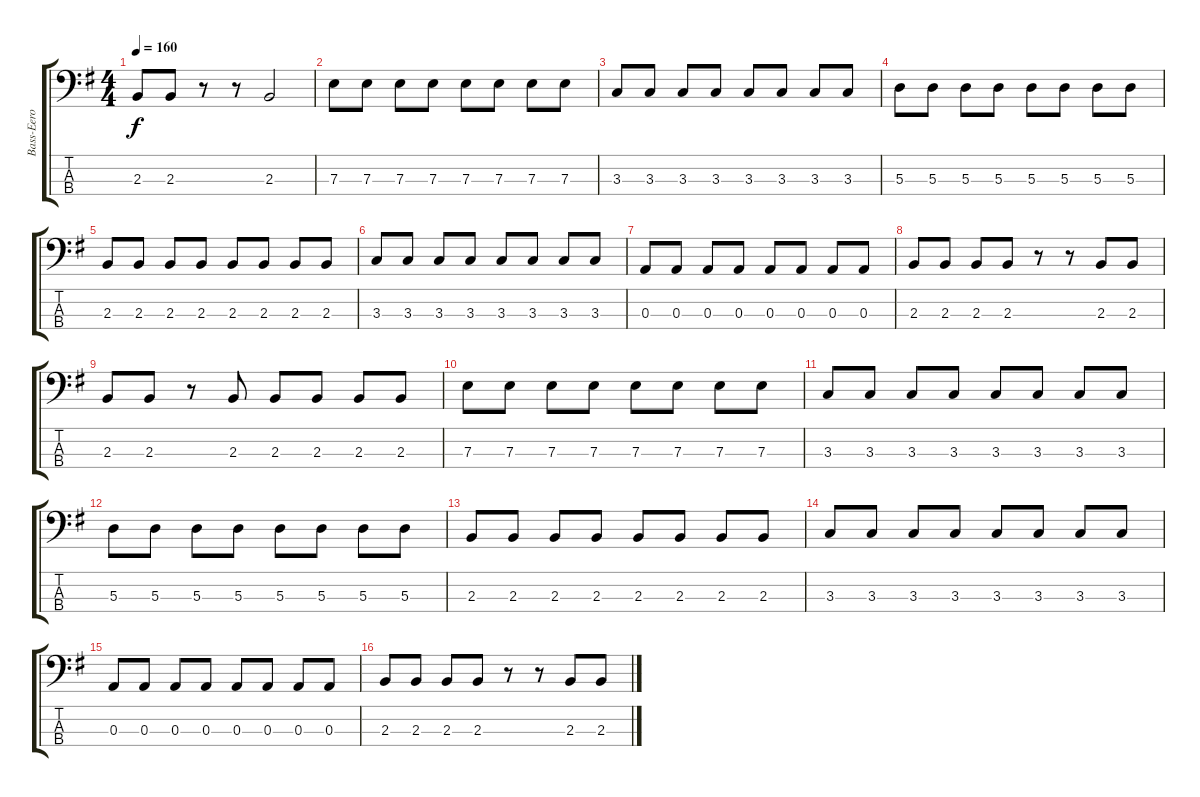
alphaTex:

\track ("Bass-Eero" "Bass-Eero") {instrument electricbasspick}
\staff {score tabs}
\tuning (G2 D2 A1 E1) {hide}
\ts (4 4)
\tempo 160
\clef f4
\ks g
2.3.8{dy f} 2.3.8 r.8 r.8 2.3.2 |
7.3.8 7.3.8 7.3.8 7.3.8 7.3.8 7.3.8 7.3.8 7.3.8 |
3.3.8 3.3.8 3.3.8 3.3.8 3.3.8 3.3.8 3.3.8 3.3.8 |
5.3.8 5.3.8 5.3.8 5.3.8 5.3.8 5.3.8 5.3.8 5.3.8 |
2.3.8 2.3.8 2.3.8 2.3.8 2.3.8 2.3.8 2.3.8 2.3.8 |
3.3.8 3.3.8 3.3.8 3.3.8 3.3.8 3.3.8 3.3.8 3.3.8 |
0.3.8 0.3.8 0.3.8 0.3.8 0.3.8 0.3.8 0.3.8 0.3.8 |
2.3.8 2.3.8 2.3.8 2.3.8 r.8 r.8 2.3.8 2.3.8 |
2.3.8 2.3.8 r.8 2.3.8 2.3.8 2.3.8 2.3.8 2.3.8 |
7.3.8 7.3.8 7.3.8 7.3.8 7.3.8 7.3.8 7.3.8 7.3.8 |
3.3.8 3.3.8 3.3.8 3.3.8 3.3.8 3.3.8 3.3.8 3.3.8 |
5.3.8 5.3.8 5.3.8 5.3.8 5.3.8 5.3.8 5.3.8 5.3.8 |
2.3.8 2.3.8 2.3.8 2.3.8 2.3.8 2.3.8 2.3.8 2.3.8 |
3.3.8 3.3.8 3.3.8 3.3.8 3.3.8 3.3.8 3.3.8 3.3.8 |
0.3.8 0.3.8 0.3.8 0.3.8 0.3.8 0.3.8 0.3.8 0.3.8 |
2.3.8 2.3.8 2.3.8 2.3.8 r.8 r.8 2.3.8 2.3.8
